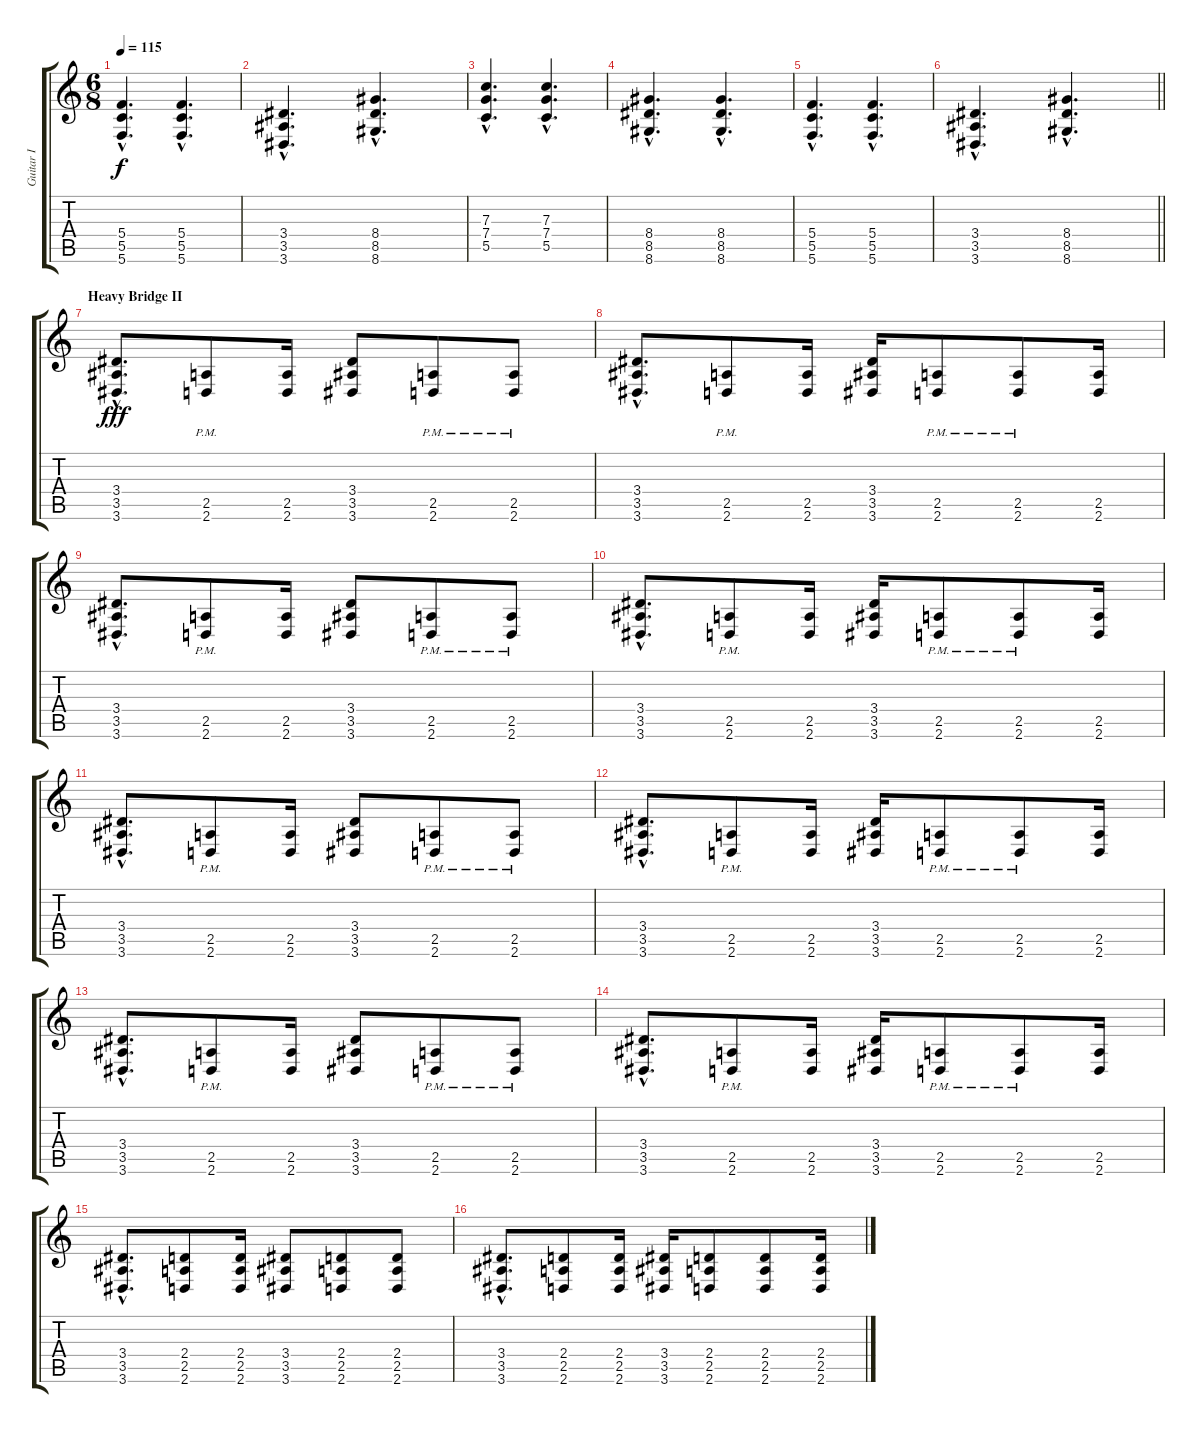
\track ("Guitar I" "Guitar I") {instrument electricguitarclean}
\staff {score tabs}
\tuning (D4 A3 F3 C3 G2 C2) {hide}
\ts (6 8)
\tempo 115
\clef g2
\ks c
(5.4{hac} 5.5{hac} 5.6{hac}).4{d dy f} (5.4{hac} 5.5{hac} 5.6{hac}).4{d} |
(3.4{hac} 3.5{hac} 3.6{hac}).4{d} (8.4{hac} 8.5{hac} 8.6{hac}).4{d} |
(7.3{hac} 7.4{hac} 5.5{hac}).4{d} (7.3{hac} 7.4{hac} 5.5{hac}).4{d} |
(8.4{hac} 8.5{hac} 8.6{hac}).4{d} (8.4{hac} 8.5{hac} 8.6{hac}).4{d} |
(5.4{hac} 5.5{hac} 5.6{hac}).4{d} (5.4{hac} 5.5{hac} 5.6{hac}).4{d} |
\barLineRight lightlight
(3.4{hac} 3.5{hac} 3.6{hac}).4{d} (8.4{hac} 8.5{hac} 8.6{hac}).4{d} |
\section ("" "Heavy Bridge II")
(3.4{hac} 3.5{hac} 3.6{hac}).8{d dy fff volume 10 balance 8 instrument distortionguitar} (2.5{pm} 2.6{pm}).8 (2.5 2.6).16 (3.4 3.5 3.6).8 (2.5{pm} 2.6{pm}).8 (2.5{pm} 2.6{pm}).8 |
(3.4{hac} 3.5{hac} 3.6{hac}).8{d} (2.5{pm} 2.6{pm}).8 (2.5 2.6).16 (3.4 3.5 3.6).16 (2.5{pm} 2.6{pm}).8 (2.5{pm} 2.6{pm}).8 (2.5 2.6).16 |
(3.4{hac} 3.5{hac} 3.6{hac}).8{d} (2.5{pm} 2.6{pm}).8 (2.5 2.6).16 (3.4 3.5 3.6).8 (2.5{pm} 2.6{pm}).8 (2.5{pm} 2.6{pm}).8 |
(3.4{hac} 3.5{hac} 3.6{hac}).8{d} (2.5{pm} 2.6{pm}).8 (2.5 2.6).16 (3.4 3.5 3.6).16 (2.5{pm} 2.6{pm}).8 (2.5{pm} 2.6{pm}).8 (2.5 2.6).16 |
(3.4{hac} 3.5{hac} 3.6{hac}).8{d} (2.5{pm} 2.6{pm}).8 (2.5 2.6).16 (3.4 3.5 3.6).8 (2.5{pm} 2.6{pm}).8 (2.5{pm} 2.6{pm}).8 |
(3.4{hac} 3.5{hac} 3.6{hac}).8{d} (2.5{pm} 2.6{pm}).8 (2.5 2.6).16 (3.4 3.5 3.6).16 (2.5{pm} 2.6{pm}).8 (2.5{pm} 2.6{pm}).8 (2.5 2.6).16 |
(3.4{hac} 3.5{hac} 3.6{hac}).8{d} (2.5{pm} 2.6{pm}).8 (2.5 2.6).16 (3.4 3.5 3.6).8 (2.5{pm} 2.6{pm}).8 (2.5{pm} 2.6{pm}).8 |
(3.4{hac} 3.5{hac} 3.6{hac}).8{d} (2.5{pm} 2.6{pm}).8 (2.5 2.6).16 (3.4 3.5 3.6).16 (2.5{pm} 2.6{pm}).8 (2.5{pm} 2.6{pm}).8 (2.5 2.6).16 |
(3.4{hac} 3.5{hac} 3.6{hac}).8{d} (2.4 2.5 2.6).8 (2.4 2.5 2.6).16 (3.4 3.5 3.6).8 (2.4 2.5 2.6).8 (2.4 2.5 2.6).8 |
(3.4{hac} 3.5{hac} 3.6{hac}).8{d} (2.4 2.5 2.6).8 (2.4 2.5 2.6).16 (3.4 3.5 3.6).16 (2.4 2.5 2.6).8 (2.4 2.5 2.6).8 (2.4 2.5 2.6).16
